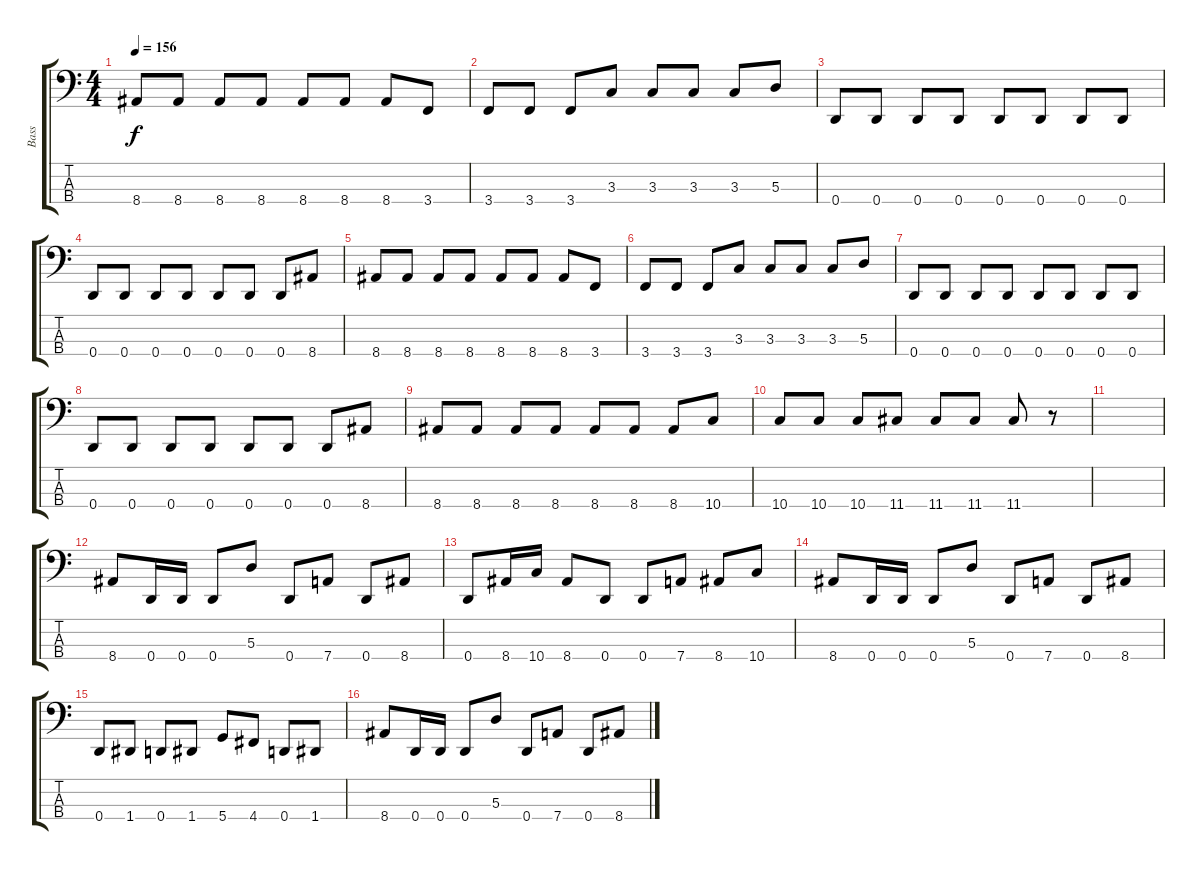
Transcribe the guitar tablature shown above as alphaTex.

\track ("Bass" "Bass") {instrument electricbassfinger}
\staff {score tabs}
\tuning (G2 D2 A1 D1) {hide}
\ts (4 4)
\tempo 156
\clef f4
\ks c
8.4.8{dy f} 8.4.8 8.4.8 8.4.8 8.4.8 8.4.8 8.4.8 3.4.8 |
3.4.8 3.4.8 3.4.8 3.3.8 3.3.8 3.3.8 3.3.8 5.3.8 |
0.4.8 0.4.8 0.4.8 0.4.8 0.4.8 0.4.8 0.4.8 0.4.8 |
0.4.8 0.4.8 0.4.8 0.4.8 0.4.8 0.4.8 0.4.8 8.4.8 |
8.4.8 8.4.8 8.4.8 8.4.8 8.4.8 8.4.8 8.4.8 3.4.8 |
3.4.8 3.4.8 3.4.8 3.3.8 3.3.8 3.3.8 3.3.8 5.3.8 |
0.4.8 0.4.8 0.4.8 0.4.8 0.4.8 0.4.8 0.4.8 0.4.8 |
0.4.8 0.4.8 0.4.8 0.4.8 0.4.8 0.4.8 0.4.8 8.4.8 |
8.4.8 8.4.8 8.4.8 8.4.8 8.4.8 8.4.8 8.4.8 10.4.8 |
10.4.8 10.4.8 10.4.8 11.4.8 11.4.8 11.4.8 11.4.8 r.8 |
|
8.4.8 0.4.16 0.4.16 0.4.8 5.3.8 0.4.8 7.4.8 0.4.8 8.4.8 |
0.4.8 8.4.16 10.4.16 8.4.8 0.4.8 0.4.8 7.4.8 8.4.8 10.4.8 |
8.4.8 0.4.16 0.4.16 0.4.8 5.3.8 0.4.8 7.4.8 0.4.8 8.4.8 |
0.4.8 1.4.8 0.4.8 1.4.8 5.4.8 4.4.8 0.4.8 1.4.8 |
8.4.8 0.4.16 0.4.16 0.4.8 5.3.8 0.4.8 7.4.8 0.4.8 8.4.8
